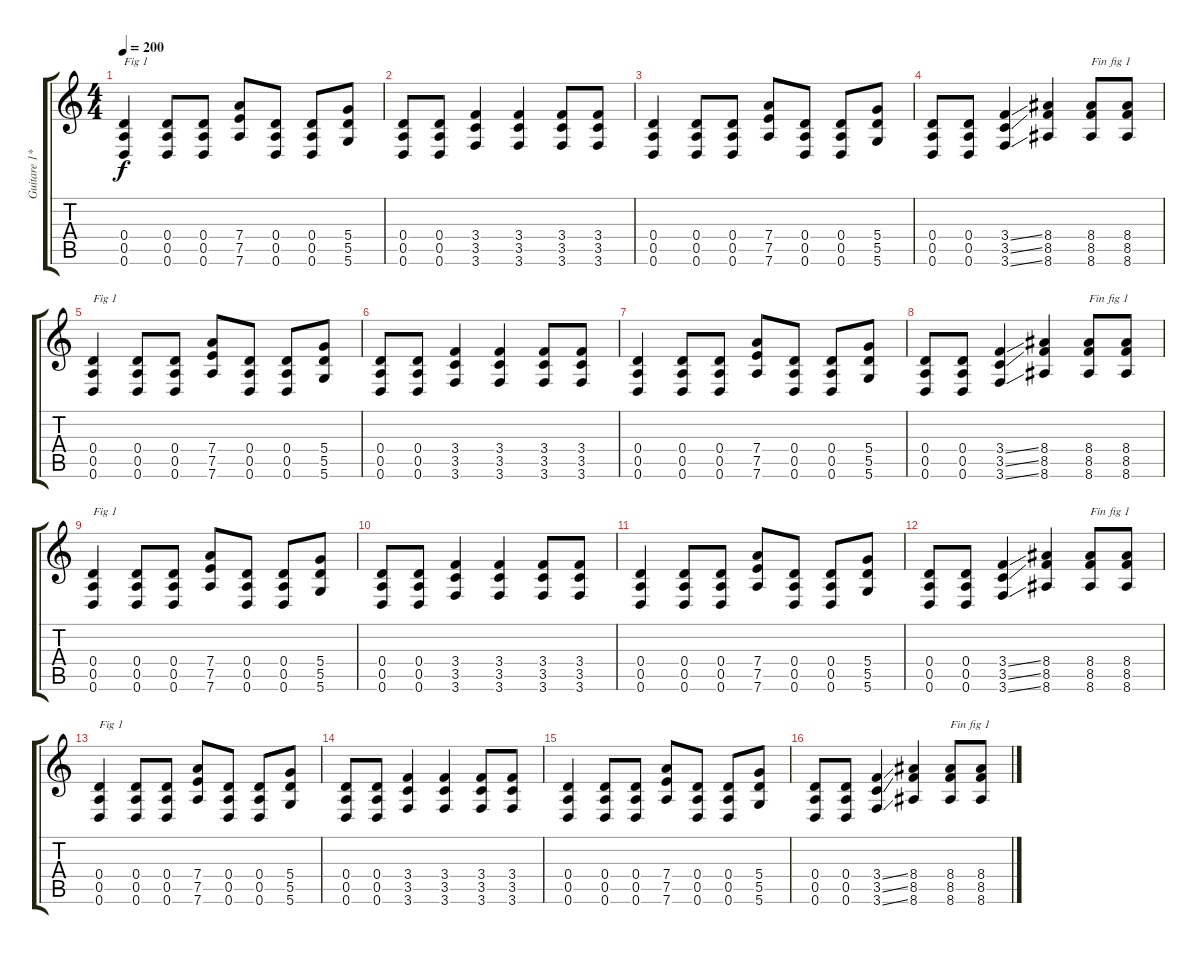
\track ("Guitare 1* dropped D" "Guitare 1*") {instrument distortionguitar}
\staff {score tabs}
\tuning (E4 B3 G3 D3 A2 D2) {hide}
\ts (4 4)
\tempo 200
\clef g2
\ks c
(0.4 0.5 0.6).4{txt "Fig 1" dy f} (0.4 0.5 0.6).8 (0.4 0.5 0.6).8 (7.4 7.5 7.6).8 (0.4 0.5 0.6).8 (0.4 0.5 0.6).8 (5.4 5.5 5.6).8 |
(0.4 0.5 0.6).8 (0.4 0.5 0.6).8 (3.4 3.5 3.6).4 (3.4 3.5 3.6).4 (3.4 3.5 3.6).8 (3.4 3.5 3.6).8 |
(0.4 0.5 0.6).4 (0.4 0.5 0.6).8 (0.4 0.5 0.6).8 (7.4 7.5 7.6).8 (0.4 0.5 0.6).8 (0.4 0.5 0.6).8 (5.4 5.5 5.6).8 |
(0.4 0.5 0.6).8 (0.4 0.5 0.6).8 (3.4{ss} 3.5{ss} 3.6{ss}).4 (8.4 8.5 8.6).4 (8.4 8.5 8.6).8{txt "Fin fig 1"} (8.4 8.5 8.6).8 |
(0.4 0.5 0.6).4{txt "Fig 1"} (0.4 0.5 0.6).8 (0.4 0.5 0.6).8 (7.4 7.5 7.6).8 (0.4 0.5 0.6).8 (0.4 0.5 0.6).8 (5.4 5.5 5.6).8 |
(0.4 0.5 0.6).8 (0.4 0.5 0.6).8 (3.4 3.5 3.6).4 (3.4 3.5 3.6).4 (3.4 3.5 3.6).8 (3.4 3.5 3.6).8 |
(0.4 0.5 0.6).4 (0.4 0.5 0.6).8 (0.4 0.5 0.6).8 (7.4 7.5 7.6).8 (0.4 0.5 0.6).8 (0.4 0.5 0.6).8 (5.4 5.5 5.6).8 |
(0.4 0.5 0.6).8 (0.4 0.5 0.6).8 (3.4{ss} 3.5{ss} 3.6{ss}).4 (8.4 8.5 8.6).4 (8.4 8.5 8.6).8{txt "Fin fig 1"} (8.4 8.5 8.6).8 |
(0.4 0.5 0.6).4{txt "Fig 1"} (0.4 0.5 0.6).8 (0.4 0.5 0.6).8 (7.4 7.5 7.6).8 (0.4 0.5 0.6).8 (0.4 0.5 0.6).8 (5.4 5.5 5.6).8 |
(0.4 0.5 0.6).8 (0.4 0.5 0.6).8 (3.4 3.5 3.6).4 (3.4 3.5 3.6).4 (3.4 3.5 3.6).8 (3.4 3.5 3.6).8 |
(0.4 0.5 0.6).4 (0.4 0.5 0.6).8 (0.4 0.5 0.6).8 (7.4 7.5 7.6).8 (0.4 0.5 0.6).8 (0.4 0.5 0.6).8 (5.4 5.5 5.6).8 |
(0.4 0.5 0.6).8 (0.4 0.5 0.6).8 (3.4{ss} 3.5{ss} 3.6{ss}).4 (8.4 8.5 8.6).4 (8.4 8.5 8.6).8{txt "Fin fig 1"} (8.4 8.5 8.6).8 |
(0.4 0.5 0.6).4{txt "Fig 1"} (0.4 0.5 0.6).8 (0.4 0.5 0.6).8 (7.4 7.5 7.6).8 (0.4 0.5 0.6).8 (0.4 0.5 0.6).8 (5.4 5.5 5.6).8 |
(0.4 0.5 0.6).8 (0.4 0.5 0.6).8 (3.4 3.5 3.6).4 (3.4 3.5 3.6).4 (3.4 3.5 3.6).8 (3.4 3.5 3.6).8 |
(0.4 0.5 0.6).4 (0.4 0.5 0.6).8 (0.4 0.5 0.6).8 (7.4 7.5 7.6).8 (0.4 0.5 0.6).8 (0.4 0.5 0.6).8 (5.4 5.5 5.6).8 |
(0.4 0.5 0.6).8 (0.4 0.5 0.6).8 (3.4{ss} 3.5{ss} 3.6{ss}).4 (8.4 8.5 8.6).4 (8.4 8.5 8.6).8{txt "Fin fig 1"} (8.4 8.5 8.6).8
